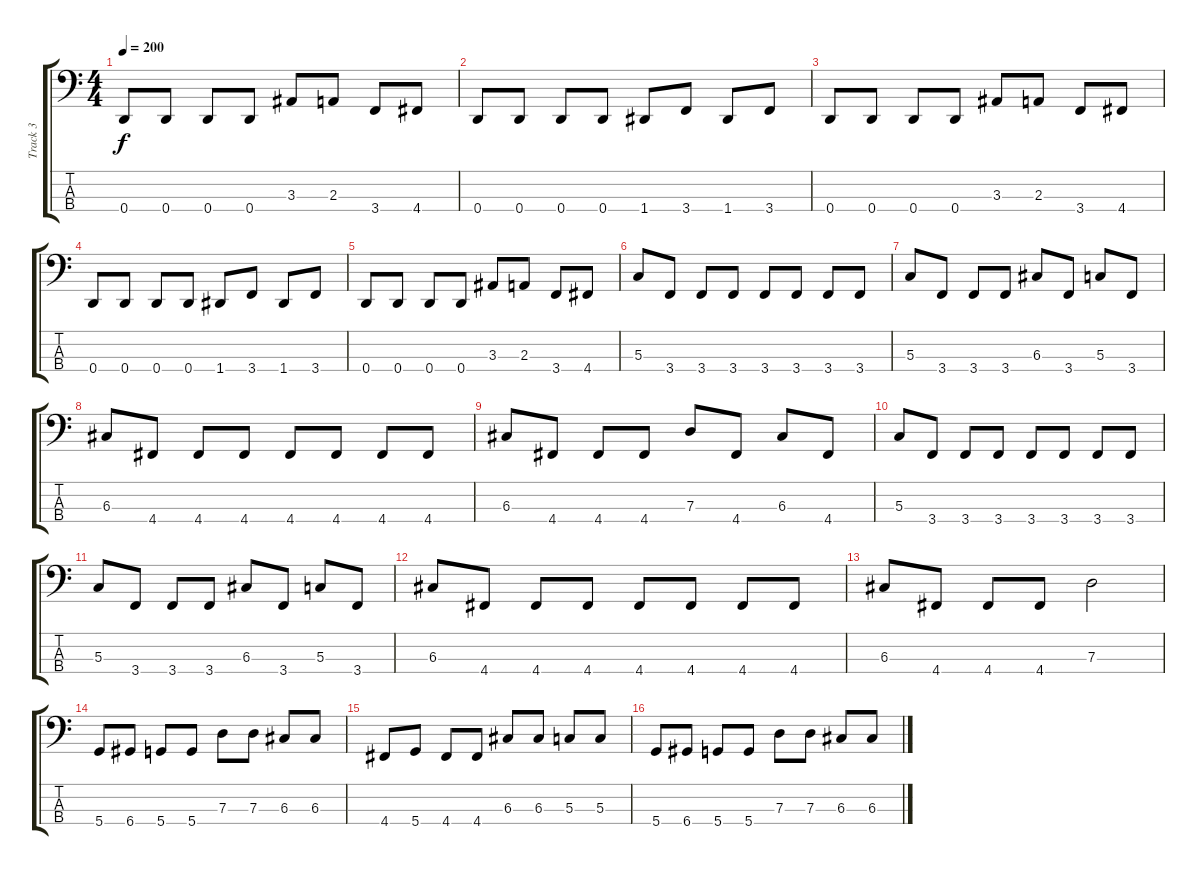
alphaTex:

\track ("Track 3" "Track 3") {instrument slapbass1}
\staff {score tabs}
\tuning (F2 C2 G1 D1) {hide}
\ts (4 4)
\tempo 200
\clef f4
\ks c
0.4.8{dy f} 0.4.8 0.4.8 0.4.8 3.3.8 2.3.8 3.4.8 4.4.8 |
0.4.8 0.4.8 0.4.8 0.4.8 1.4.8 3.4.8 1.4.8 3.4.8 |
0.4.8 0.4.8 0.4.8 0.4.8 3.3.8 2.3.8 3.4.8 4.4.8 |
0.4.8 0.4.8 0.4.8 0.4.8 1.4.8 3.4.8 1.4.8 3.4.8 |
0.4.8 0.4.8 0.4.8 0.4.8 3.3.8 2.3.8 3.4.8 4.4.8 |
5.3.8 3.4.8 3.4.8 3.4.8 3.4.8 3.4.8 3.4.8 3.4.8 |
5.3.8 3.4.8 3.4.8 3.4.8 6.3.8 3.4.8 5.3.8 3.4.8 |
6.3.8 4.4.8 4.4.8 4.4.8 4.4.8 4.4.8 4.4.8 4.4.8 |
6.3.8 4.4.8 4.4.8 4.4.8 7.3.8 4.4.8 6.3.8 4.4.8 |
5.3.8 3.4.8 3.4.8 3.4.8 3.4.8 3.4.8 3.4.8 3.4.8 |
5.3.8 3.4.8 3.4.8 3.4.8 6.3.8 3.4.8 5.3.8 3.4.8 |
6.3.8 4.4.8 4.4.8 4.4.8 4.4.8 4.4.8 4.4.8 4.4.8 |
6.3.8 4.4.8 4.4.8 4.4.8 7.3.2 |
5.4.8 6.4.8 5.4.8 5.4.8 7.3.8 7.3.8 6.3.8 6.3.8 |
4.4.8 5.4.8 4.4.8 4.4.8 6.3.8 6.3.8 5.3.8 5.3.8 |
5.4.8 6.4.8 5.4.8 5.4.8 7.3.8 7.3.8 6.3.8 6.3.8
